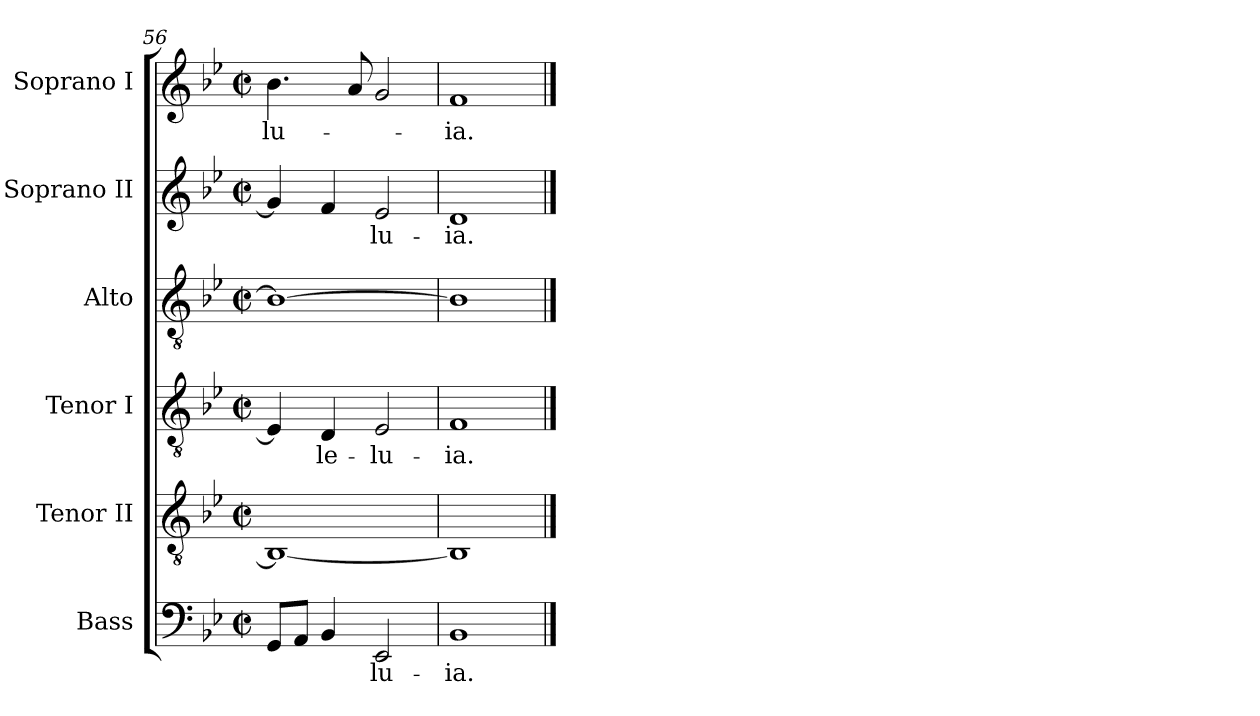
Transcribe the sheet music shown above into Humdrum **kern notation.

**kern	**text	**kern	**kern	**text	**kern	**kern	**text	**kern	**text
*part6	*part6	*part5	*part4	*part4	*part3	*part2	*part2	*part1	*part1
*staff6	*staff6	*staff5	*staff4	*staff4	*staff3	*staff2	*staff2	*staff1	*staff1
*I"Bass	*	*I"Tenor II	*I"Tenor I	*	*I"Alto	*I"Soprano II	*	*I"Soprano I	*
*clefF4	*	*clefGv2	*clefGv2	*	*clefGv2	*clefG2	*	*clefG2	*
*ITrd7c12	*	*ITrd7c12	*ITrd7c12	*	*	*	*	*	*
*k[b-e-]	*	*k[b-e-]	*k[b-e-]	*	*k[b-e-]	*k[b-e-]	*	*k[b-e-]	*
*B-:	*	*B-:	*B-:	*	*B-:	*B-:	*	*B-:	*
*M2/2	*	*M2/2	*M2/2	*	*M2/2	*M2/2	*	*M2/2	*
*met(c|)	*	*met(c|)	*met(c|)	*	*met(c|)	*met(c|)	*	*met(c|)	*
=56	=56	=56	=56	=56	=56	=56	=56	=56	=56
!	!	!	!	!	!	!	!	!	!LO:LY:b:color=#000000
8GGGi/L	.	1BBB-i_<	4EE-i/]	.	1B-i_>	4gi/]	.	4.b-i\	-lu-
8AAAi/J	.	.	.	.	.	.	.	.	.
!	!	!	!	!LO:LY:b:color=#000000	!	!	!	!	!
4BBB-i/	.	.	4DDi/	-le-	.	4fi/	.	.	.
.	.	.	.	.	.	.	.	8ai/	.
!	!LO:LY:b:color=#000000	!	!	!	!	!	!	!	!
!	!	!	!	!LO:LY:b:color=#000000	!	!	!	!	!
!	!	!	!	!	!	!	!LO:LY:b:color=#000000	!	!
2EEE-i/	-lu-	.	2EE-i/	-lu-	.	2e-i/	-lu-	2gi/	.
=57	=57	=57	=57	=57	=57	=57	=57	=57	=57
!	!LO:LY:b:color=#000000	!	!	!	!	!	!	!	!
!	!	!	!	!LO:LY:b:color=#000000	!	!	!	!	!
!	!	!	!	!	!	!	!LO:LY:b:color=#000000	!	!
!	!	!	!	!	!	!	!	!	!LO:LY:b:color=#000000
1BBB-i	-ia.	1BBB-i]	1FFi	-ia.	1B-i]	1di	-ia.	1fi	-ia.
==	==	==	==	==	==	==	==	==	==
*-	*-	*-	*-	*-	*-	*-	*-	*-	*-
